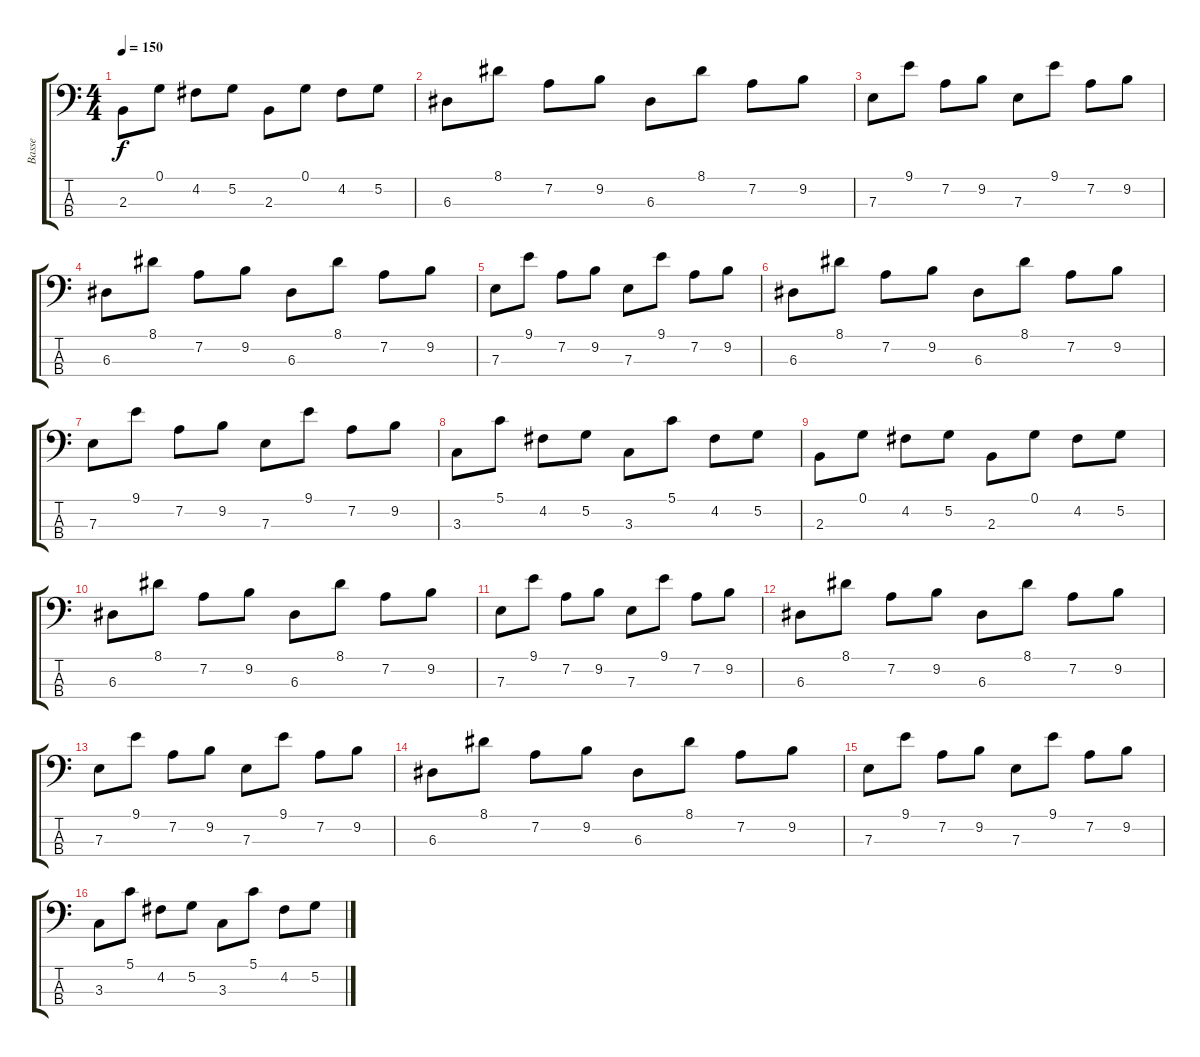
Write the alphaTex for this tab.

\track ("Basse" "Basse") {instrument electricbassfinger}
\staff {score tabs}
\tuning (G2 D2 A1 D1) {hide}
\ts (4 4)
\tempo 150
\clef f4
\ks c
2.3.8{dy f} 0.1.8 4.2.8 5.2.8 2.3.8 0.1.8 4.2.8 5.2.8 |
6.3.8 8.1.8 7.2.8 9.2.8 6.3.8 8.1.8 7.2.8 9.2.8 |
7.3.8 9.1.8 7.2.8 9.2.8 7.3.8 9.1.8 7.2.8 9.2.8 |
6.3.8 8.1.8 7.2.8 9.2.8 6.3.8 8.1.8 7.2.8 9.2.8 |
7.3.8 9.1.8 7.2.8 9.2.8 7.3.8 9.1.8 7.2.8 9.2.8 |
6.3.8 8.1.8 7.2.8 9.2.8 6.3.8 8.1.8 7.2.8 9.2.8 |
7.3.8 9.1.8 7.2.8 9.2.8 7.3.8 9.1.8 7.2.8 9.2.8 |
3.3.8 5.1.8 4.2.8 5.2.8 3.3.8 5.1.8 4.2.8 5.2.8 |
2.3.8 0.1.8 4.2.8 5.2.8 2.3.8 0.1.8 4.2.8 5.2.8 |
6.3.8 8.1.8 7.2.8 9.2.8 6.3.8 8.1.8 7.2.8 9.2.8 |
7.3.8 9.1.8 7.2.8 9.2.8 7.3.8 9.1.8 7.2.8 9.2.8 |
6.3.8 8.1.8 7.2.8 9.2.8 6.3.8 8.1.8 7.2.8 9.2.8 |
7.3.8 9.1.8 7.2.8 9.2.8 7.3.8 9.1.8 7.2.8 9.2.8 |
6.3.8 8.1.8 7.2.8 9.2.8 6.3.8 8.1.8 7.2.8 9.2.8 |
7.3.8 9.1.8 7.2.8 9.2.8 7.3.8 9.1.8 7.2.8 9.2.8 |
3.3.8 5.1.8 4.2.8 5.2.8 3.3.8 5.1.8 4.2.8 5.2.8
